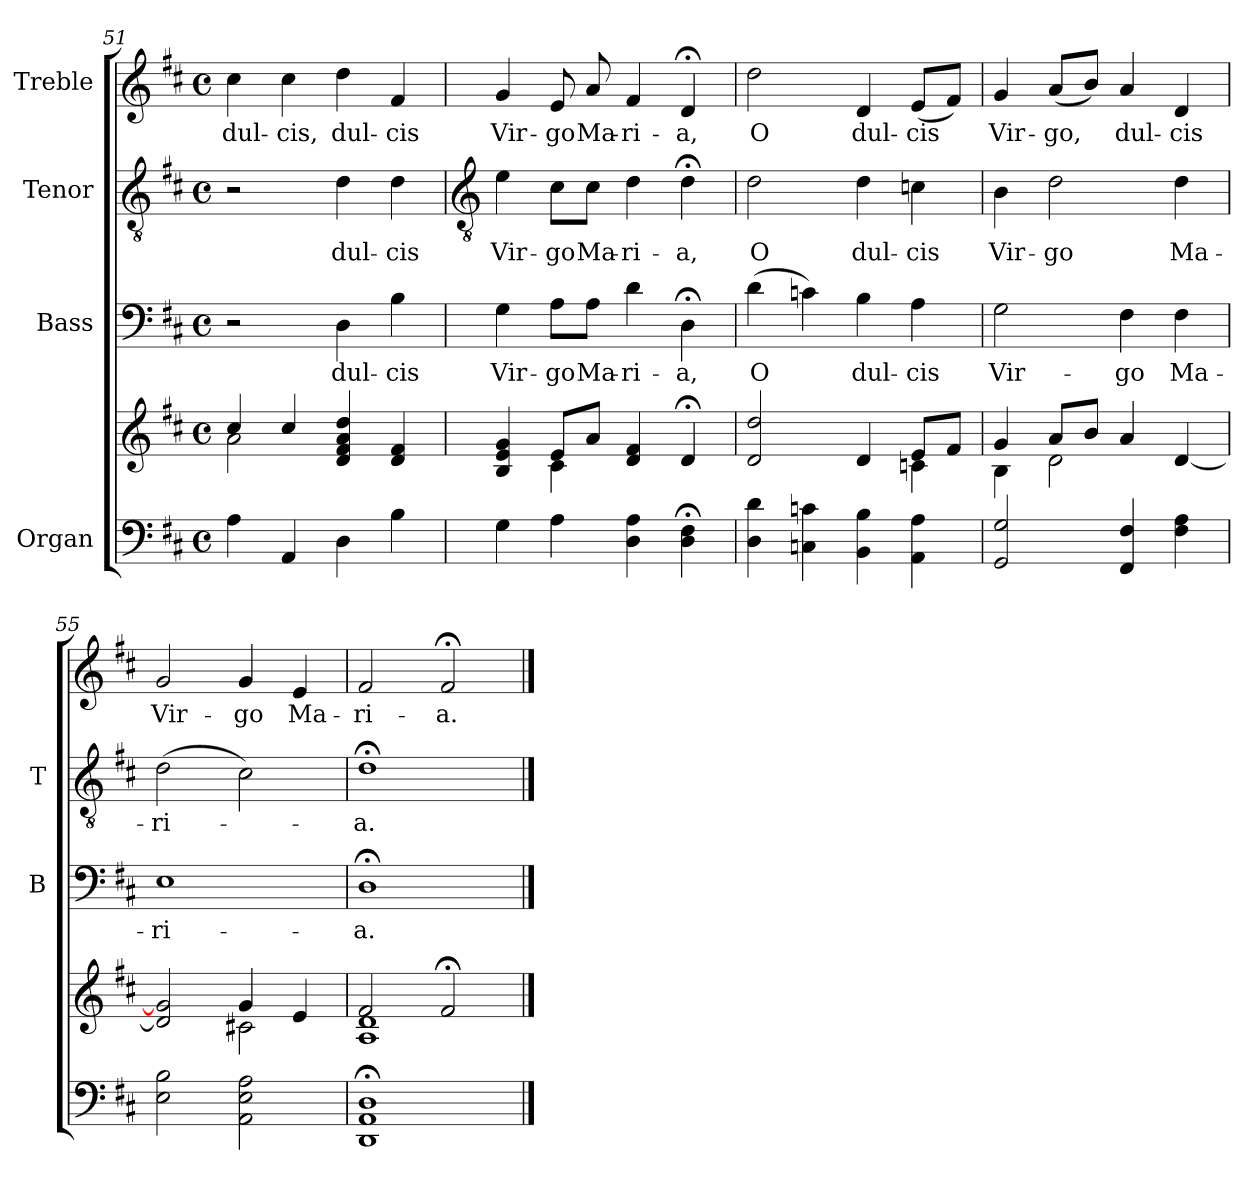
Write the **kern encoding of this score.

**kern	**kern	**kern	**text	**kern	**text	**kern	**text
*part4	*part4	*part3	*part3	*part2	*part2	*part1	*part1
*staff5	*staff4	*staff3	*staff3	*staff2	*staff2	*staff1	*staff1
*I"Organ	*	*I"Bass	*	*I"Tenor	*	*I"Treble	*
*	*	*I'B	*	*I'T	*	*	*
*clefF4	*clefG2	*clefF4	*	*clefGv2	*	*clefG2	*
*k[f#c#]	*k[f#c#]	*k[f#c#]	*	*k[f#c#]	*	*k[f#c#]	*
*D:	*D:	*D:	*	*D:	*	*D:	*
*M4/4	*M4/4	*M4/4	*	*M4/4	*	*M4/4	*
*met(c)	*met(c)	*met(c)	*	*met(c)	*	*met(c)	*
=51	=51	=51	=51	=51	=51	=51	=51
*	*^	*	*	*	*	*	*
!	!	!	!	!	!	!	!	!LO:LY:b
4A	4cc#/	2a\	2r	.	2r	.	4cc#	dul-
!	!	!	!	!	!	!	!	!LO:LY:b
4AA	4cc#/	.	.	.	.	.	4cc#	-cis,
!	!	!	!	!LO:LY:b	!	!LO:LY:b	!	!LO:LY:b
4D	4d 4f# 4a 4dd	2ryy	4D	dul-	4d	dul-	4dd	dul-
!	!	!	!	!LO:LY:b	!	!LO:LY:b	!	!LO:LY:b
4B	4d 4f#	.	4B	-cis	4d	-cis	4f#	-cis
!!LO:LB:g=z
=52	=52	=52	=52	=52	=52	=52	=52	=52
*	*	*	*	*	*clefGv2	*	*	*
!	!	!	!	!LO:LY:b	!	!LO:LY:b	!	!LO:LY:b
4G	4B 4e 4g	4ryy	4G	Vir-	4e	Vir-	4g	Vir-
!	!	!	!	!LO:LY:b	!	!LO:LY:b	!	!LO:LY:b
4A	8eL	4c#\	8A\L	-go	8c#\L	-go	8e	-go
!	!	!	!	!LO:LY:b	!	!LO:LY:b	!	!LO:LY:b
.	8aJ	.	8A\J	Ma-	8c#\J	Ma-	8a	Ma-
!	!	!	!	!LO:LY:b	!	!LO:LY:b	!	!LO:LY:b
4D 4A	4d 4f#	2ryy	4d	-ri-	4d	-ri-	4f#	-ri-
!	!	!	!	!LO:LY:b	!	!LO:LY:b	!	!LO:LY:b
4D; 4F#;	4d;<	.	4D;<	-a,	4d;<	-a,	4d;<	-a,
=53	=53	=53	=53	=53	=53	=53	=53	=53
!	!	!	!	!LO:LY:b	!	!LO:LY:b	!	!LO:LY:b
4D 4d	2d 2dd	2ryy	(>4d	O	2d	O	2dd	O
4Cn 4cn	.	.	4cn)	.	.	.	.	.
!	!	!	!	!LO:LY:b	!	!LO:LY:b	!	!LO:LY:b
4BB 4B	4d	4ryy	4B	dul-	4d	dul-	4d	dul-
!	!	!	!	!LO:LY:b	!	!LO:LY:b	!	!LO:LY:b
4AA 4A	8eL	4cn\	4A	-cis	4cn	-cis	(<8eL	-cis
.	8f#J	.	.	.	.	.	8f#J)	.
=54	=54	=54	=54	=54	=54	=54	=54	=54
!	!	!	!	!LO:LY:b	!	!LO:LY:b	!	!LO:LY:b
2GG 2G	4g	4B\	2G	Vir-	4B	Vir-	4g	Vir-
!	!	!	!	!	!	!LO:LY:b	!	!LO:LY:b
.	8aL	2d\	.	.	2d	-go	(<8aL	-go,
.	8bJ	.	.	.	.	.	8bJ)	.
!	!	!	!	!LO:LY:b	!	!	!	!LO:LY:b
4FF# 4F#	4a	.	4F#	-go	.	.	4a	dul-
!	!	!	!	!LO:LY:b	!	!LO:LY:b	!	!LO:LY:b
4F# 4A	[4d	4ryy	4F#	Ma-	4d	Ma-	4d	-cis
=55	=55	=55	=55	=55	=55	=55	=55	=55
!	!	!	!	!LO:LY:b	!	!LO:LY:b	!	!LO:LY:b
2E 2B	2d] 2g]	2ryy	1E	-ri-	(>2d	-ri-	2g	Vir-
!	!	!	!	!	!	!	!	!LO:LY:b
2AA 2E 2A	4g	2c#X\	.	.	2c#)	.	4g	-go
!	!	!	!	!	!	!	!	!LO:LY:b
.	4e	.	.	.	.	.	4e	Ma-
=56	=56	=56	=56	=56	=56	=56	=56	=56
!	!	!	!	!LO:LY:b	!	!LO:LY:b	!	!LO:LY:b
1DD; 1AA; 1D;	2f#	1A\ 1d\	1D;<	-a.	1d;<	a.	2f#	-ri-
!	!	!	!	!	!	!	!	!LO:LY:b
.	2f#;<	.	.	.	.	.	2f#;<	-a.
*	*v	*v	*	*	*	*	*	*
==	==	==	==	==	==	==	==
*-	*-	*-	*-	*-	*-	*-	*-
